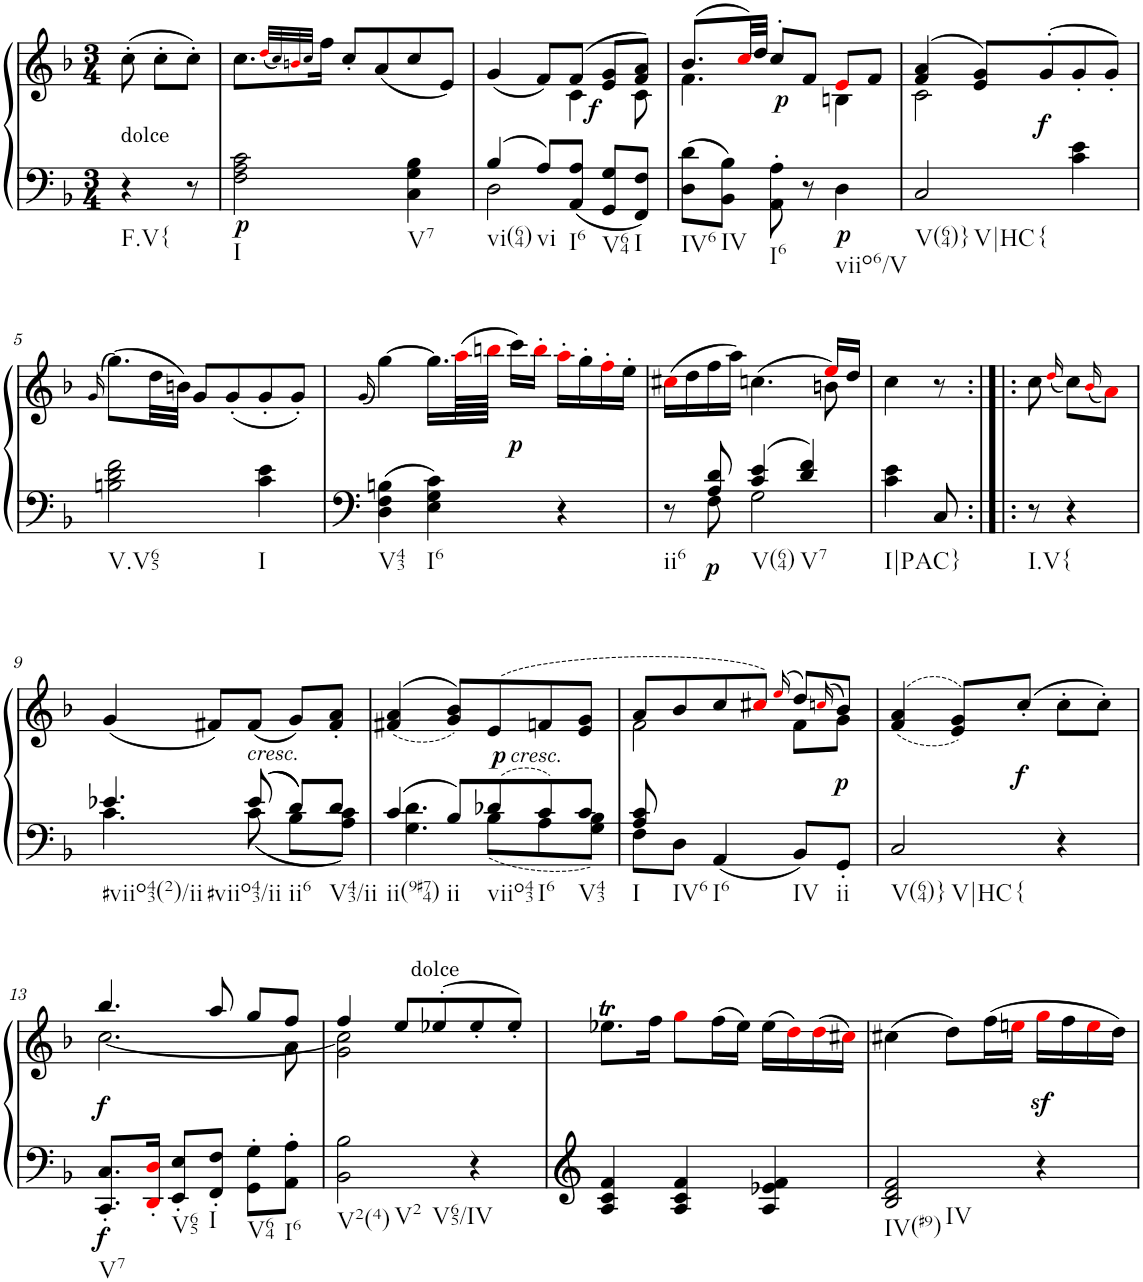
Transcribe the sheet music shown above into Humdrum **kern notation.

**kern	**kern	**dynam
*part1	*part1	*part1
*staff2	*staff1	*staff1/2
*I"Piano, Piano right	*	*
*I'Pno.	*	*
*clefF4	*clefG2	*
*k[b-]	*k[b-]	*
*M3/4	*M3/4	*
=	=	=
!LO:TX:a:t=dolce	!	!
!LO:TX:b:t=F.V{	!	!
4r	(8cc'\	.
.	8cc'\L	.
8r	8cc'\J)	.
=1	=1	=1
!LO:TX:b:t=I	!	!
!	!	!LO:DY:b=2
2F\ 2A\ 2c\	8.cc\L	p
.	(32qddi/LLL	.
.	32qcc/)	.
.	32qbni/	.
.	32qcc/JJJ	.
.	16ff\Jk	.
.	8cc'/L	.
.	(8a/	.
!LO:TX:b:t=V7	!	!
4C\ 4G\ 4B-\	8cc/	.
.	8e/J)	.
=2	=2	=2
*^	*^	*
!LO:TX:b:t=vi(64)	!	!	!	!
4B-/	2D\	(4g/	4.ryy	.
!LO:TX:b:t=vi	!	!	!	!
8A/L	.	8f/L)	.	.
!LO:TX:b:t=I6	!	!	!	!
8AA/ 8A/J	.	(8f/J	4c\	.
!LO:TX:b:t=V64	!	!	!	!
!	!	!	!	!LO:DY:b
8GG/ 8G/L	4ryy	8e/ 8g/L	.	f
!LO:TX:b:t=I	!	!	!	!
8FF/ 8F/J	.	8f/ 8a/J)	8c\	.
*v	*v	*	*	*
=3	=3	=3	=3
!LO:TX:b:t=IV6	!	!	!
8D\ 8d\L	(8.b-/L	4.f\	.
!LO:TX:b:t=IV	!	!	!
8BB-\ 8B-\J	.	.	.
.	32cci/LL)	.	.
.	32dd/JJJ	.	.
!LO:TX:b:t=I6	!	!	!
!	!	!	!LO:DY:b
8AA\' 8A\'	8cc'/L	.	p
8r	8f/J	8ryy	.
!LO:TX:b:t=viio6/V	!	!	!
!	!	!	!LO:DY:b=2
4D\	8ei/L	4Bn\	p
.	8f/J	.	.
=4	=4	=4	=4
!LO:TX:b:t=V(64)}	!	!	!
!LO:TX:b:t=V|HC	!	!	!
!LO:TX:b:t={	!	!	!
2C/	(4f/ 4a/	2c\	.
.	8e/ 8g/L)	.	.
!	!	!	!LO:DY:b
.	(8g'/	.	f
4c\ 4e\	8g'/	4ryy	.
.	8g'/J)	.	.
*	*v	*v	*
!!LO:LB:g=z
=5	=5	=5
.	(>16qg/	.
!LO:TX:b:t=V.V65	!	!
2Bn\ 2d\ 2f\	(8.gg\L)	.
.	32dd\LL	.
.	32bn\JJJ)	.
.	8g/L	.
.	(8g'/	.
!LO:TX:b:t=I	!	!
4c\ 4e\	8g'/	.
.	8g'/J)	.
=6	=6	=6
.	(16qg/	.
!LO:TX:b:t=V43	!	!
4D\ 4F\ 4Bn\	[4gg\)	.
!LO:TX:b:t=I6	!	!
4E\ 4G\ 4c\	16.gg\LL]	.
.	(64aai\LL	.
.	64bbni\JJJJ	.
!	!	!LO:DY:b
.	16ccc\LL)	p
.	16bb'i\JJ	.
4r	16aa'i\LL	.
.	16gg'\	.
.	16ff'i\	.
.	16ee'\JJ	.
=7	=7	=7
*^	*^	*
!LO:TX:b:t=ii6	!	!	!	!
8r	8ryy	(16cc#Xi\LL	8ryy	.
.	.	16dd\	.	.
*	*	*v	*v	*
!	!	!	!LO:DY:b=2
8A/ 8d/	8F\	16ff\	p
.	.	16aa\JJ)	.
!LO:TX:b:t=V(64)	!	!	!
4c/ 4e/	2G\	(4.ccn\	.
!LO:TX:b:t=V7	!	!	!
4d/ 4f/	.	.	.
*	*	*^	*
.	.	16eei/LL)	8bn\	.
.	.	16dd/JJ	.	.
*v	*v	*	*	*
*	*v	*v	*
=8	=8	=8
!LO:TX:b:t=I|PAC}	!	!
4c\ 4e\	4cc\	.
8C/	8r	.
=8X1:|!|:	=8X1:|!|:	=8X1:|!|:
!LO:TX:b:t=I.V{	!	!
8r	8cc\	.
.	(16qddi/	.
4r	8cc\L)	.
.	(16qb-i/	.
.	8ai\J)	.
!!LO:LB:g=z
=9	=9	=9
*^	*	*
!LO:TX:b:t=#viio43(2)/ii	!	!	!
!LO:TX:b:t=#viio43/ii	!	!	!
4.e-X/	4.c\	(4g/	.
.	.	8f#X/L)	.
!	!	!LO:TX:b:i:t=cresc.	!
8e-/	8c\	(8f#/J	.
!LO:TX:b:t=ii6	!	!	!
8d/L	8B-\L	8g/L)	.
!LO:TX:b:t=V43/ii	!	!	!
8d/J	8A\ 8c\J	8f#/' 8a/'J	.
=10	=10	=10	=10
!LO:TX:b:t=ii(9#74)	!	!	!
4c/	4.G\ 4.d\	(>(4f#X/ 4a/	.
!LO:TX:b:t=ii	!	!	!
8B-/L	.	8g/ 8b-/L))	.
!	!	!LO:TX:b:i:t=cresc.	!
!LO:TX:b:t=viio43	!	!	!
!	!	!	!LO:DY:b
8d-X/	8B-\L	(>8e/	p
!LO:TX:b:t=I6	!	!	!
8c/	8A\	8fn/	.
!LO:TX:b:t=V43	!	!	!
8c/J	8G\ 8B-\J	8e/ 8g/J	.
=11	=11	=11	=11
*	*	*^	*
!LO:TX:b:t=I	!	!	!	!
8A/ 8c/	8F\L	8a/L	2f\	.
!LO:TX:b:t=IV6	!	!	!	!
8ryy	8D\J	8b-/	.	.
!LO:TX:b:t=I6	!	!	!	!
4AA/	2ryy	8cc/	.	.
.	.	8cc#Xi/J)	.	.
.	.	(16qeei/	.	.
!LO:TX:b:t=IV	!	!	!	!
8BB-/L	.	8dd/L)	8f\L	.
.	.	(16qccni/	.	.
!LO:TX:b:t=ii	!	!	!	!
!	!	!	!	!LO:DY:b
8GG'</J	.	8b-/J)	8g\J	p
*v	*v	*	*	*
=12	=12	=12	=12
!LO:TX:b:t=V(64)}	!	!	!
!LO:TX:b:t=V|HC	!	!	!
!LO:TX:b:t={	!	!	!
*	*v	*v	*
2C/	(>(4f/ 4a/	.
.	8e/ 8g/L))	.
!	!	!LO:DY:b
.	(8cc'/J	f
4r	8cc'\L	.
.	8cc'\J)	.
!!LO:LB:g=z
=13	=13	=13
*	*^	*
*	*	*^	*
!LO:TX:b:t=V7	!	!	!	!
!	!	!	!	!LO:DY:b=2
!	!	!	!	!LO:DY:n=1:b
8.CC/' 8.C/'L	4.bb-/	[2.cc\	8ryy	f f
*	*	*v	*v	*
16DDi/' 16Di/'Jk	.	.	.
!LO:TX:b:t=V65	!	!	!
8EE/' 8E/'L	.	.	.
!LO:TX:b:t=I	!	!	!
8FF/' 8F/'J	8aa/	.	.
!LO:TX:b:t=V64	!	!	!
8GG\' 8G\'L	8gg/L	.	.
*	*	*^	*
!LO:TX:b:t=I6	!	!	!	!
8AA\' 8A\'J	8ff/J	.	8a\	.
=14	=14	=14	=14	=14
!LO:TX:b:t=V2(4)	!	!	!	!
!LO:TX:b:t=V2	!	!	!	!
!LO:TX:b:t=V65/IV	!	!	!	!
2BB-\ 2B-\	4ff/	2cc\]	2g\	.
.	8ee/L	.	.	.
!	!LO:TX:a:t=dolce	!	!	!
.	(8ee-X'/	.	.	.
4r	8ee-'/	4ryy	4ryy	.
.	8ee-'/J)	.	.	.
*	*v	*v	*v	*
=15	=15	=15
4A/ 4c/ 4f/	8.ee-XT\L	.
.	16ff\Jk	.
4A/ 4c/ 4f/	8ggi\L	.
.	(16ff\L	.
.	16ee-\JJ)	.
4A/ 4e-X/ 4f/	(16ee-\LL	.
.	16ddi\)	.
.	(16ddi\	.
.	16cc#Xi\JJ)	.
=16	=16	=16
!LO:TX:b:t=IV(#9)	!	!
!LO:TX:b:t=IV	!	!
2B-/ 2d/ 2f/	(4cc#X\	.
.	8dd\L)	.
.	(16ff\L	.
.	16eeni\JJ	.
4r	16ggz<i\LL	.
.	16ff\	.
.	16eei\	.
.	16dd\JJ)	.
=	=	=
*-	*-	*-
